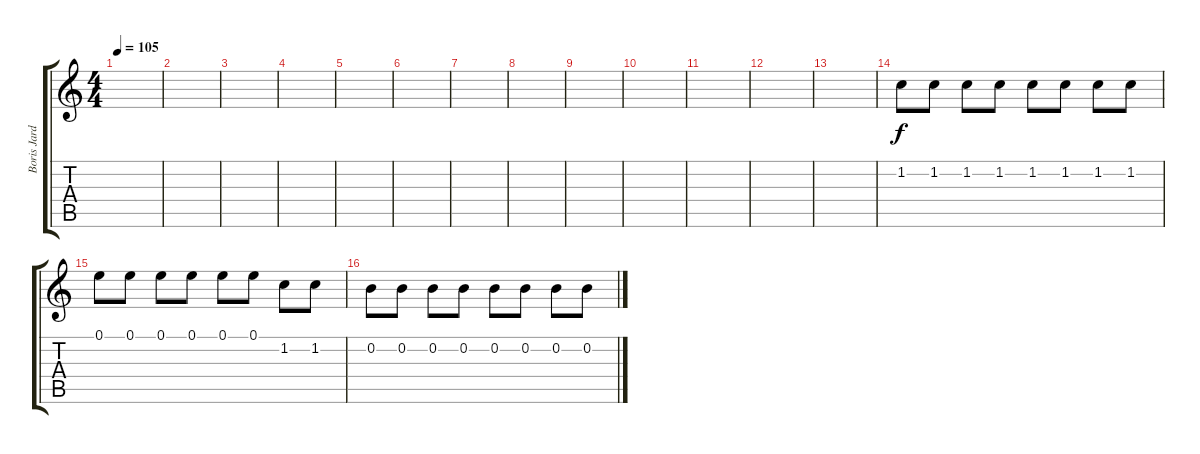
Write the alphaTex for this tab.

\track ("Boris Jardel (guitare solo)" "Boris Jard") {instrument distortionguitar}
\staff {score tabs}
\tuning (E4 B3 G3 D3 A2 E2) {hide}
\ts (4 4)
\tempo 105
\clef g2
\ks c
|
|
|
|
|
|
|
|
|
|
|
|
|
1.2.8 1.2.8 1.2.8 1.2.8 1.2.8 1.2.8 1.2.8 1.2.8 |
0.1.8 0.1.8 0.1.8 0.1.8 0.1.8 0.1.8 1.2.8 1.2.8 |
0.2.8 0.2.8 0.2.8 0.2.8 0.2.8 0.2.8 0.2.8 0.2.8
